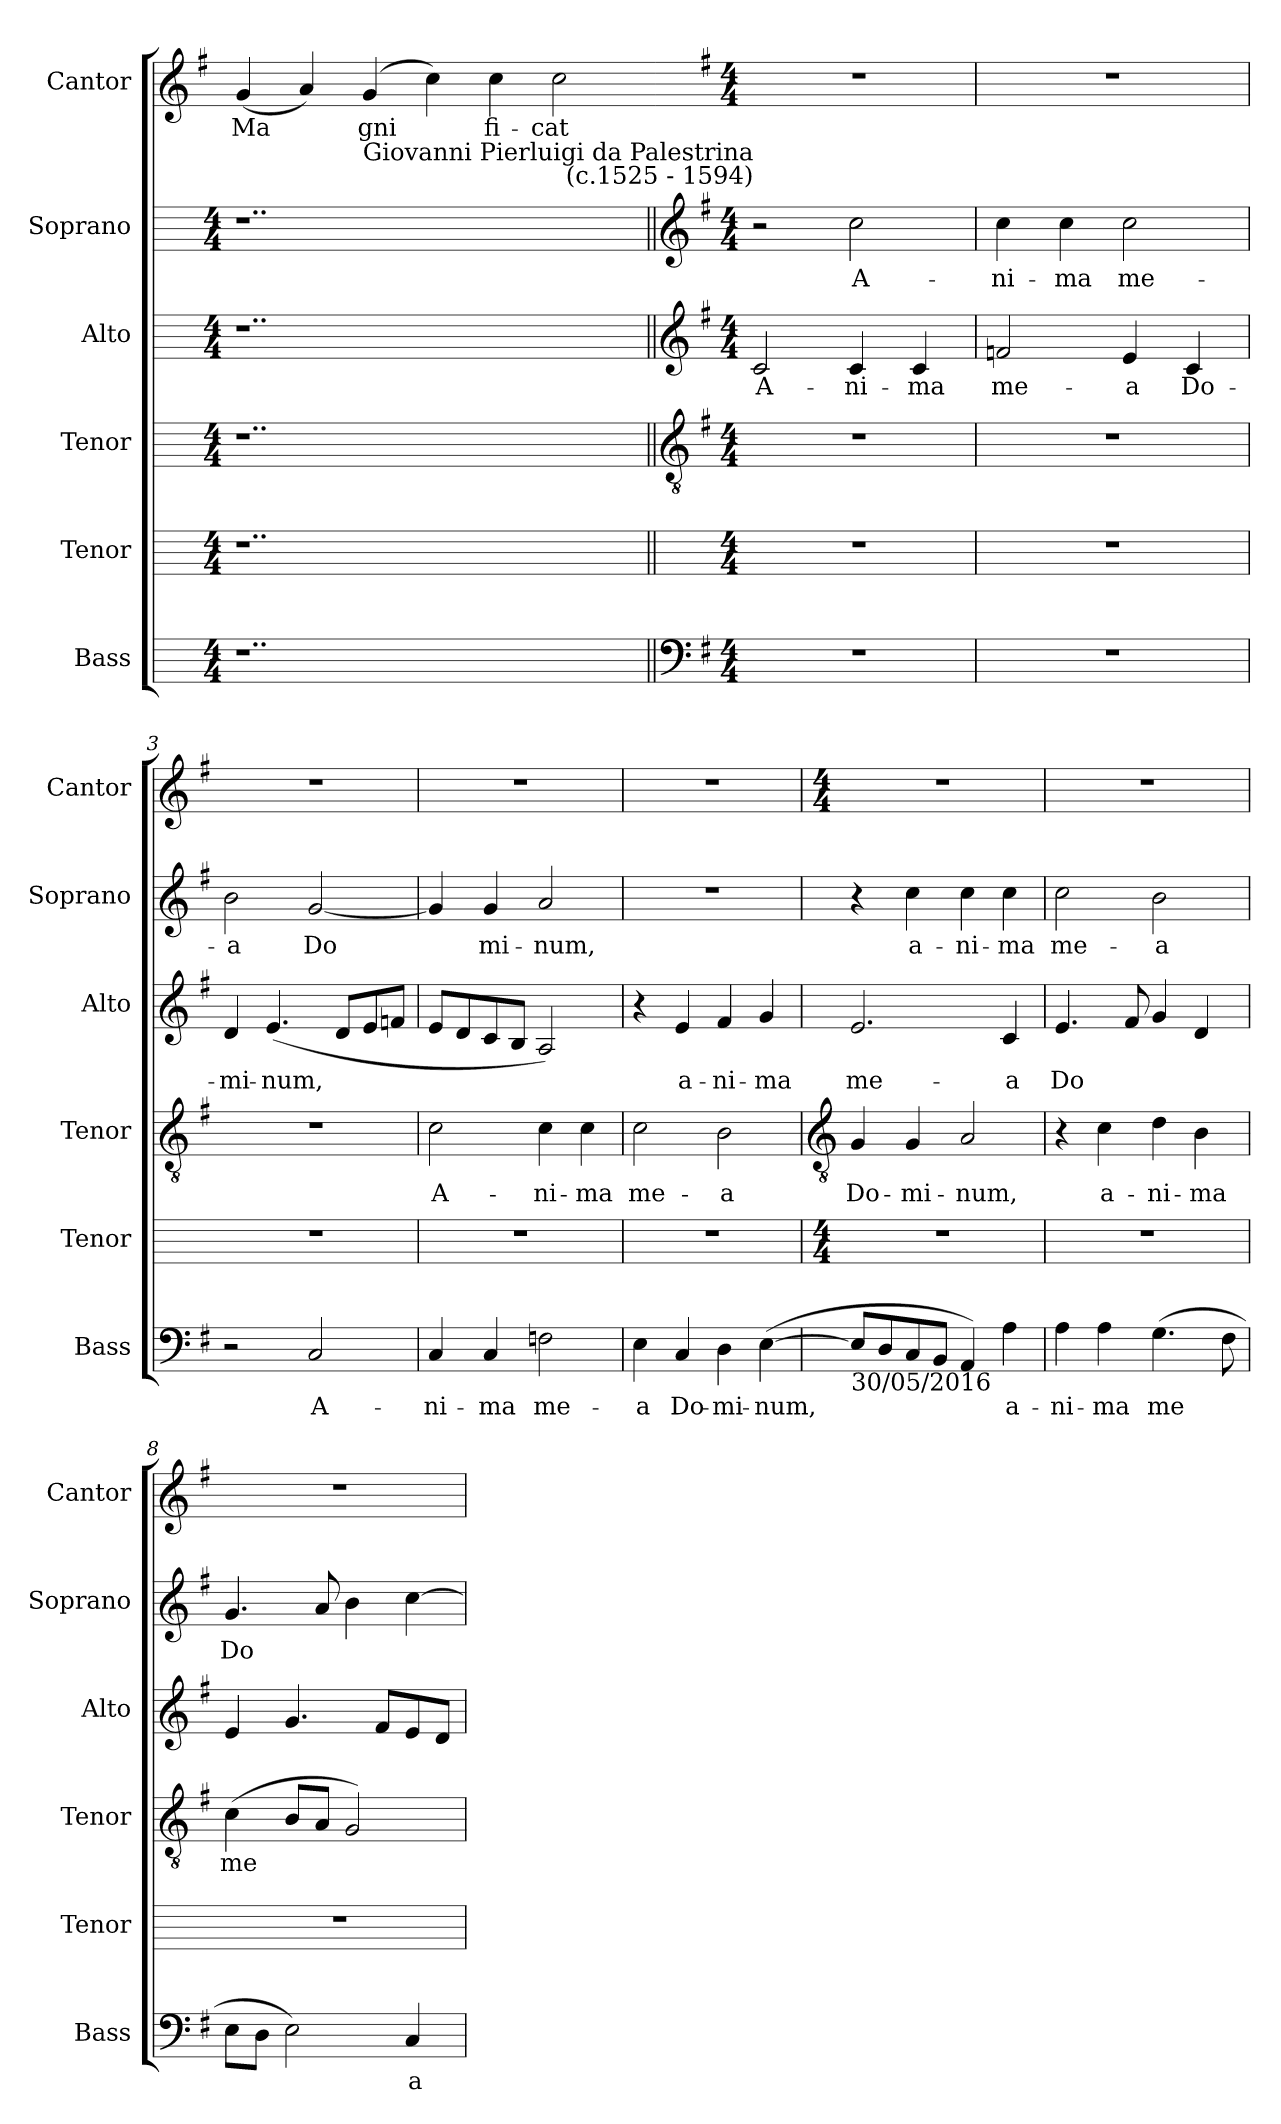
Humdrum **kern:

**kern	**text	**kern	**kern	**text	**kern	**text	**kern	**text	**kern	**text
*part6	*part6	*part5	*part4	*part4	*part3	*part3	*part2	*part2	*part1	*part1
*staff6	*staff6	*staff5	*staff4	*staff4	*staff3	*staff3	*staff2	*staff2	*staff1	*staff1
*I"Bass	*	*I"Tenor	*I"Tenor	*	*I"Alto	*	*I"Soprano	*	*I"Cantor	*
*I'Bass	*	*I'Tenor	*I'Tenor	*	*I'Alto	*	*I'Soprano	*	*I'Cantor	*
*	*	*	*	*	*	*	*	*	*clefG2	*
*	*	*	*	*	*	*	*	*	*k[f#]	*
*	*	*	*	*	*	*	*	*	*G:	*
*M4/4	*	*M4/4	*M4/4	*	*M4/4	*	*M4/4	*	*	*
=	=	=	=	=	=	=	=	=	=	=
!	!	!	!	!	!	!	!	!	!	!LO:LY:b
1..r	.	1..r	1..r	.	1..r	.	1..r	.	(<4g	Ma
.	.	.	.	.	.	.	.	.	4a)	.
!	!	!	!	!	!	!	!	!	!	!LO:LY:b
.	.	.	.	.	.	.	.	.	(<4g	gni
.	.	.	.	.	.	.	.	.	4cc)	.
!	!	!	!	!	!	!	!	!	!	!LO:LY:b
.	.	.	.	.	.	.	.	.	4cc	fi-
!	!	!	!	!	!	!	!	!	!	!LO:LY:b
.	.	.	.	.	.	.	.	.	2cc	-cat
!!LO:LB:g=z
=1||	=1-	=1||	=1||	=1-	=1||	=1-	=1||	=1-	=1-	=1-
*clefF4	*	*	*clefGv2	*	*clefG2	*	*clefG2	*	*	*
*k[f#]	*	*	*k[f#]	*	*k[f#]	*	*k[f#]	*	*	*
*G:	*	*	*G:	*	*G:	*	*G:	*	*	*
*M4/4	*	*M4/4	*M4/4	*	*M4/4	*	*M4/4	*	*M4/4	*
!	!	!	!	!	!	!	!LO:TX:a:rj:t=Giovanni Pierluigi da Palestrina\n(c.1525 - 1594)	!	!	!
!	!	!	!	!	!	!LO:LY:b	!	!	!	!
1r	.	1r	1r	.	2c	A-	2r	.	1r	.
!	!	!	!	!	!	!LO:LY:b	!	!LO:LY:b	!	!
.	.	.	.	.	4c	-ni-	2cc	A-	.	.
!	!	!	!	!	!	!LO:LY:b	!	!	!	!
.	.	.	.	.	4c	-ma	.	.	.	.
=2	=2	=2	=2	=2	=2	=2	=2	=2	=2	=2
!	!	!	!	!	!	!LO:LY:b	!	!LO:LY:b	!	!
1r	.	1r	1r	.	2f	me-	4cc	-ni-	1r	.
!	!	!	!	!	!	!	!	!LO:LY:b	!	!
.	.	.	.	.	.	.	4cc	-ma	.	.
!	!	!	!	!	!	!LO:LY:b	!	!LO:LY:b	!	!
.	.	.	.	.	4e	-a	2cc	me-	.	.
!	!	!	!	!	!	!LO:LY:b	!	!	!	!
.	.	.	.	.	4c	Do-	.	.	.	.
=3	=3	=3	=3	=3	=3	=3	=3	=3	=3	=3
!	!	!	!	!	!	!LO:LY:b	!	!LO:LY:b	!	!
2r	.	1r	1r	.	4d	-mi-	2b	-a	1r	.
!	!	!	!	!	!	!LO:LY:b	!	!	!	!
.	.	.	.	.	(<4.e	-num,	.	.	.	.
!	!LO:LY:b	!	!	!	!	!	!	!LO:LY:b	!	!
2C	A-	.	.	.	.	.	[2g	Do	.	.
.	.	.	.	.	8dL	.	.	.	.	.
.	.	.	.	.	8e	.	.	.	.	.
.	.	.	.	.	8fJ	.	.	.	.	.
=4	=4	=4	=4	=4	=4	=4	=4	=4	=4	=4
!	!LO:LY:b	!	!	!LO:LY:b	!	!	!	!	!	!
4C	-ni-	1r	2c	A-	8eL	.	4g]	.	1r	.
.	.	.	.	.	8d	.	.	.	.	.
!	!LO:LY:b	!	!	!	!	!	!	!LO:LY:b	!	!
4C	-ma	.	.	.	8c	.	4g	mi-	.	.
.	.	.	.	.	8BJ	.	.	.	.	.
!	!LO:LY:b	!	!	!LO:LY:b	!	!	!	!LO:LY:b	!	!
2F	me-	.	4c	-ni-	2A)	.	2a	-num,	.	.
!	!	!	!	!LO:LY:b	!	!	!	!	!	!
.	.	.	4c	-ma	.	.	.	.	.	.
=5	=5	=5	=5	=5	=5	=5	=5	=5	=5	=5
!	!LO:LY:b	!	!	!LO:LY:b	!	!	!	!	!	!
4E	-a	1r	2c	me-	4r	.	1r	.	1r	.
!	!LO:LY:b	!	!	!	!	!LO:LY:b	!	!	!	!
4C	Do-	.	.	.	4e	a-	.	.	.	.
!	!LO:LY:b	!	!	!LO:LY:b	!	!LO:LY:b	!	!	!	!
4D	-mi-	.	2B	-a	4f#	-ni-	.	.	.	.
!	!LO:LY:b	!	!	!	!	!LO:LY:b	!	!	!	!
(<[4E	-num,	.	.	.	4g	-ma	.	.	.	.
!!LO:LB:g=z
=6	=6	=6	=6	=6	=6	=6	=6	=6	=6	=6
*	*	*	*clefGv2	*	*	*	*	*	*	*
*	*	*M4/4	*	*	*	*	*	*	*M4/4	*
!LO:TX:b:t=30/05/2016	!	!	!	!	!	!	!	!	!	!
!	!	!	!	!LO:LY:b	!	!LO:LY:b	!	!	!	!
8EL]	.	1r	4G	Do-	2.e	me-	4r	.	1r	.
8D	.	.	.	.	.	.	.	.	.	.
!	!	!	!	!LO:LY:b	!	!	!	!LO:LY:b	!	!
8C	.	.	4G	-mi-	.	.	4cc	a-	.	.
8BBJ	.	.	.	.	.	.	.	.	.	.
!	!	!	!	!LO:LY:b	!	!	!	!LO:LY:b	!	!
4AA)	.	.	2A	-num,	.	.	4cc	-ni-	.	.
!	!LO:LY:b	!	!	!	!	!LO:LY:b	!	!LO:LY:b	!	!
4A	a-	.	.	.	4c	-a	4cc	-ma	.	.
=7	=7	=7	=7	=7	=7	=7	=7	=7	=7	=7
!	!LO:LY:b	!	!	!	!	!LO:LY:b	!	!LO:LY:b	!	!
4A	-ni-	1r	4r	.	4.e	Do	2cc	me-	1r	.
!	!LO:LY:b	!	!	!LO:LY:b	!	!	!	!	!	!
4A	-ma	.	4c	a-	.	.	.	.	.	.
.	.	.	.	.	8f#	.	.	.	.	.
!	!LO:LY:b	!	!	!LO:LY:b	!	!	!	!LO:LY:b	!	!
(>4.G	me	.	4d	-ni-	4g	.	2b	-a	.	.
!	!	!	!	!LO:LY:b	!	!	!	!	!	!
.	.	.	4B	-ma	4d	.	.	.	.	.
8F#	.	.	.	.	.	.	.	.	.	.
=8	=8	=8	=8	=8	=8	=8	=8	=8	=8	=8
!	!	!	!	!LO:LY:b	!	!	!	!LO:LY:b	!	!
8EL	.	1r	(<4c	me	4e	.	4.g	Do	1r	.
8DJ	.	.	.	.	.	.	.	.	.	.
2E)	.	.	8BL	.	4.g	.	.	.	.	.
.	.	.	8AJ	.	.	.	8a	.	.	.
.	.	.	2G)	.	.	.	4b	.	.	.
.	.	.	.	.	8f#L	.	.	.	.	.
!	!LO:LY:b	!	!	!	!	!	!	!	!	!
4C	a	.	.	.	8e	.	[4cc	.	.	.
.	.	.	.	.	8dJ	.	.	.	.	.
=	=	=	=	=	=	=	=	=	=	=
*-	*-	*-	*-	*-	*-	*-	*-	*-	*-	*-
